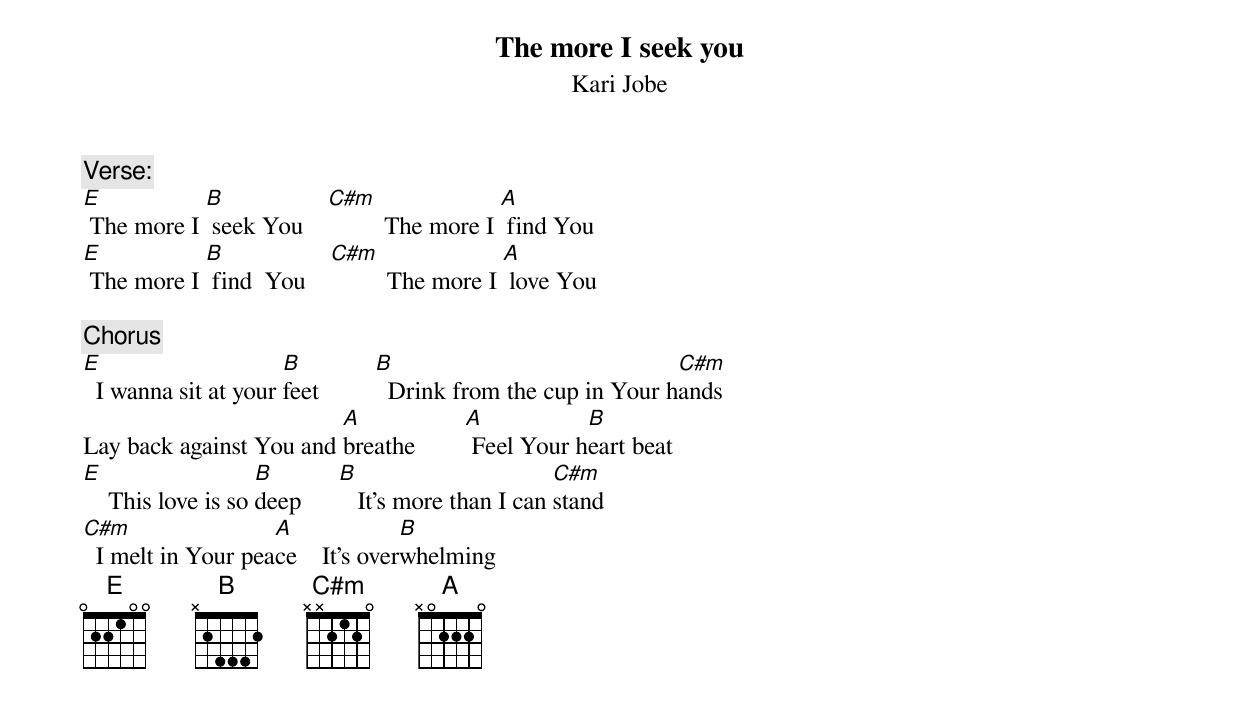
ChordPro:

{title: The more I seek you}
{subtitle:Kari Jobe}

{c: Verse: }
[E] The more I [B] seek You    [C#m]         The more I [A] find You
[E] The more I [B] find  You    [C#m]         The more I [A] love You

{c: Chorus }
[E]  I wanna sit at your [B]feet         [B]  Drink from the cup in Your h[C#m]ands
Lay back against You and [A]breathe        [A] Feel Your h[B]eart beat
[E]    This love is so [B]deep      [B]   It's more than I can [C#m]stand
[C#m]  I melt in Your pea[A]ce    It's over[B]whelming
